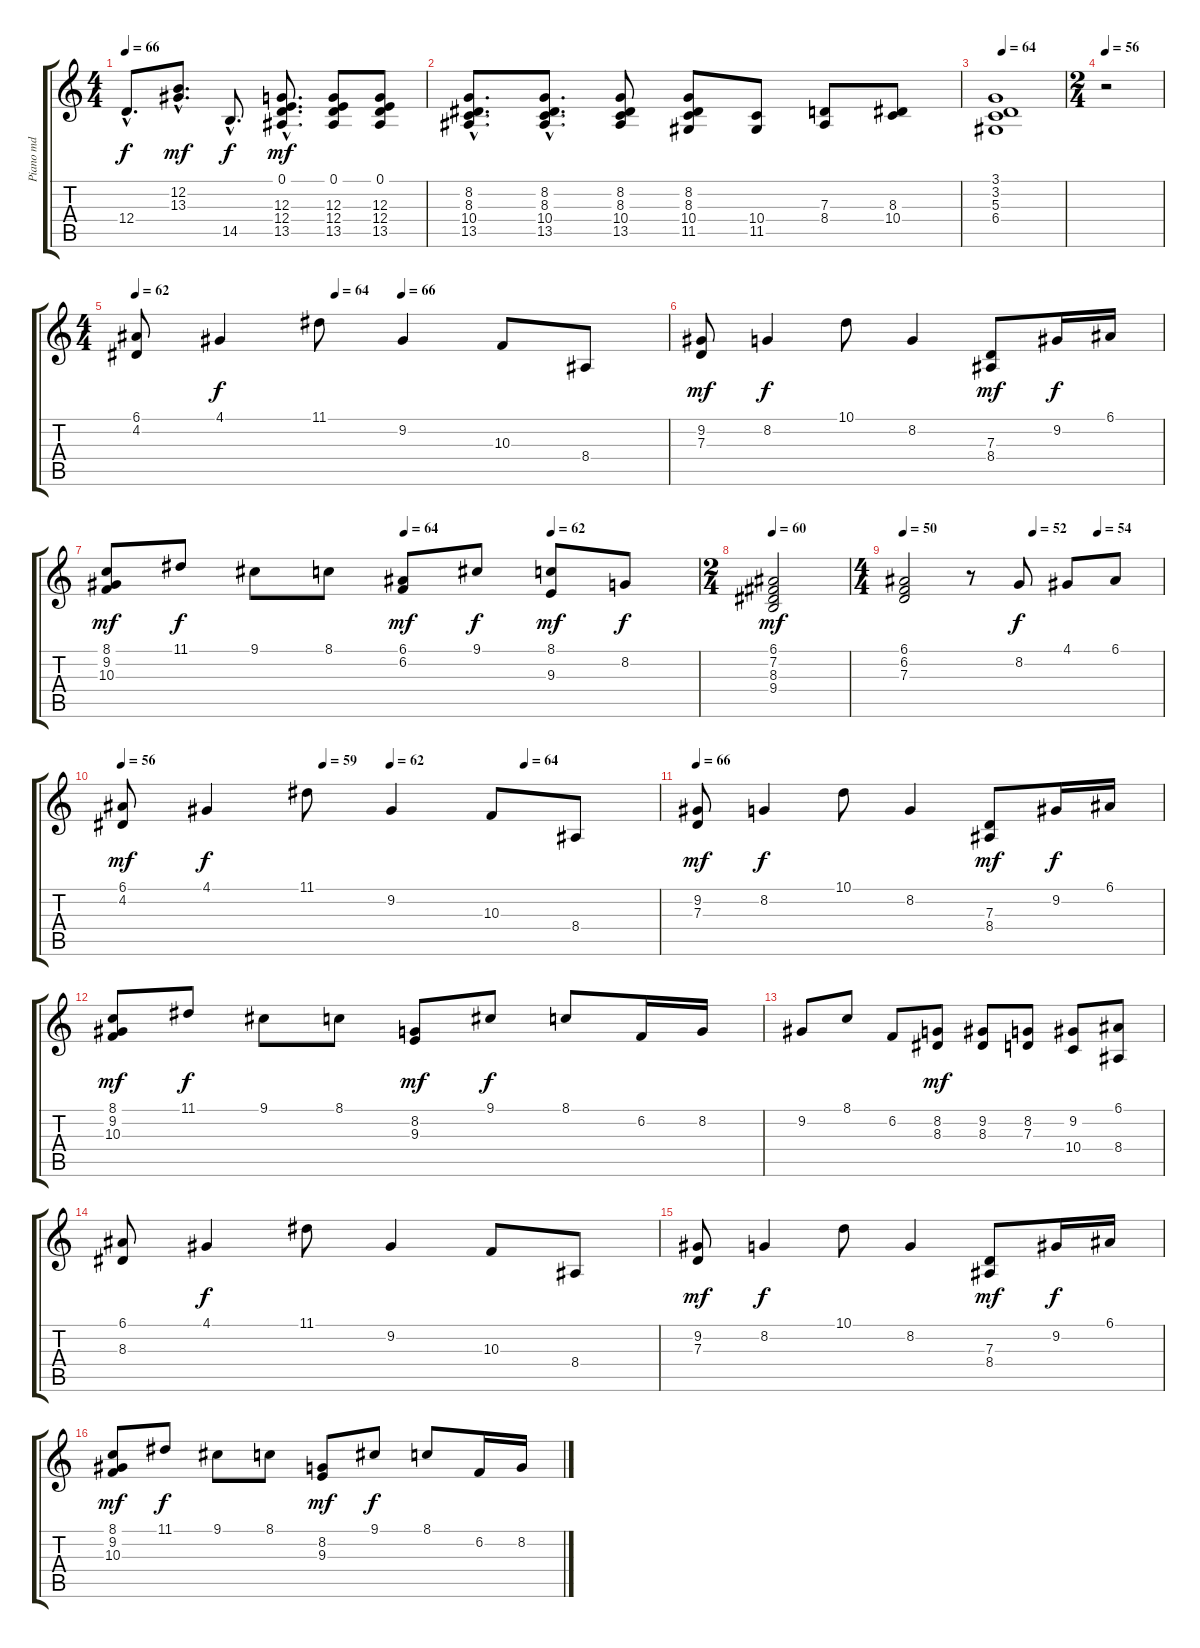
\track ("Piano md" "Piano md") {instrument acousticgrandpiano}
\staff {score tabs}
\tuning (E4 B3 G3 D3 A2 E2) {hide}
\ts (4 4)
\tempo 66
\clef g2
\ks c
12.4{hac}.8{d dy f} (12.2{hac} 13.3{hac}).8{d dy mf} 14.5{hac}.8{d dy f} (0.1{hac} 12.3{hac} 12.4{hac} 13.5{hac}).8{d dy mf} (0.1 12.3 12.4 13.5).8 (0.1 12.3 12.4 13.5).8 |
(8.2{hac} 8.3{hac} 10.4{hac} 13.5{hac}).8{d} (8.2{hac} 8.3{hac} 10.4{hac} 13.5{hac}).8{d} (8.2 8.3 10.4 13.5).8 (8.2 8.3 10.4 11.5).8 (10.4 11.5).8 (7.3 8.4).8 (8.3 10.4).8 |
\tempo 64
(3.1 3.2 5.3 6.4).1 |
\ts (2 4)
\tempo 56
r.2 |
\ts (4 4)
\tempo 62
\tempo (64 0.375)
\tempo (66 0.5)
(6.1 4.2).8 4.1.4{dy f} 11.1.8 9.2.4 10.3.8 8.4.8 |
(9.2 7.3).8{dy mf} 8.2.4{dy f} 10.1.8 8.2.4 (7.3 8.4).8{dy mf} 9.2.16{dy f} 6.1.16 |
\tempo (64 0.5)
\tempo (62 0.75)
(8.1 9.2 10.3).8{dy mf} 11.1.8{dy f} 9.1.8 8.1.8 (6.1 6.2).8{dy mf} 9.1.8{dy f} (8.1 9.3).8{dy mf} 8.2.8{dy f} |
\ts (2 4)
\tempo 60
(6.1 7.2 8.3 9.4).2{dy mf} |
\ts (4 4)
\tempo 50
\tempo (52 0.5)
\tempo (54 0.75)
(6.1 6.2 7.3).2 r.8 8.2.8{dy f} 4.1.8 6.1.8 |
\tempo 56
\tempo (59 0.375)
\tempo (62 0.5)
\tempo (64 0.75)
(6.1 4.2).8{dy mf} 4.1.4{dy f} 11.1.8 9.2.4 10.3.8 8.4.8 |
\tempo 66
(9.2 7.3).8{dy mf} 8.2.4{dy f} 10.1.8 8.2.4 (7.3 8.4).8{dy mf} 9.2.16{dy f} 6.1.16 |
(8.1 9.2 10.3).8{dy mf} 11.1.8{dy f} 9.1.8 8.1.8 (8.2 9.3).8{dy mf} 9.1.8{dy f} 8.1.8 6.2.16 8.2.16 |
9.2.8 8.1.8 6.2.8 (8.2 8.3).8{dy mf} (9.2 8.3).8 (8.2 7.3).8 (9.2 10.4).8 (6.1 8.4).8 |
(6.1 8.3).8 4.1.4{dy f} 11.1.8 9.2.4 10.3.8 8.4.8 |
(9.2 7.3).8{dy mf} 8.2.4{dy f} 10.1.8 8.2.4 (7.3 8.4).8{dy mf} 9.2.16{dy f} 6.1.16 |
(8.1 9.2 10.3).8{dy mf} 11.1.8{dy f} 9.1.8 8.1.8 (8.2 9.3).8{dy mf} 9.1.8{dy f} 8.1.8 6.2.16 8.2.16
